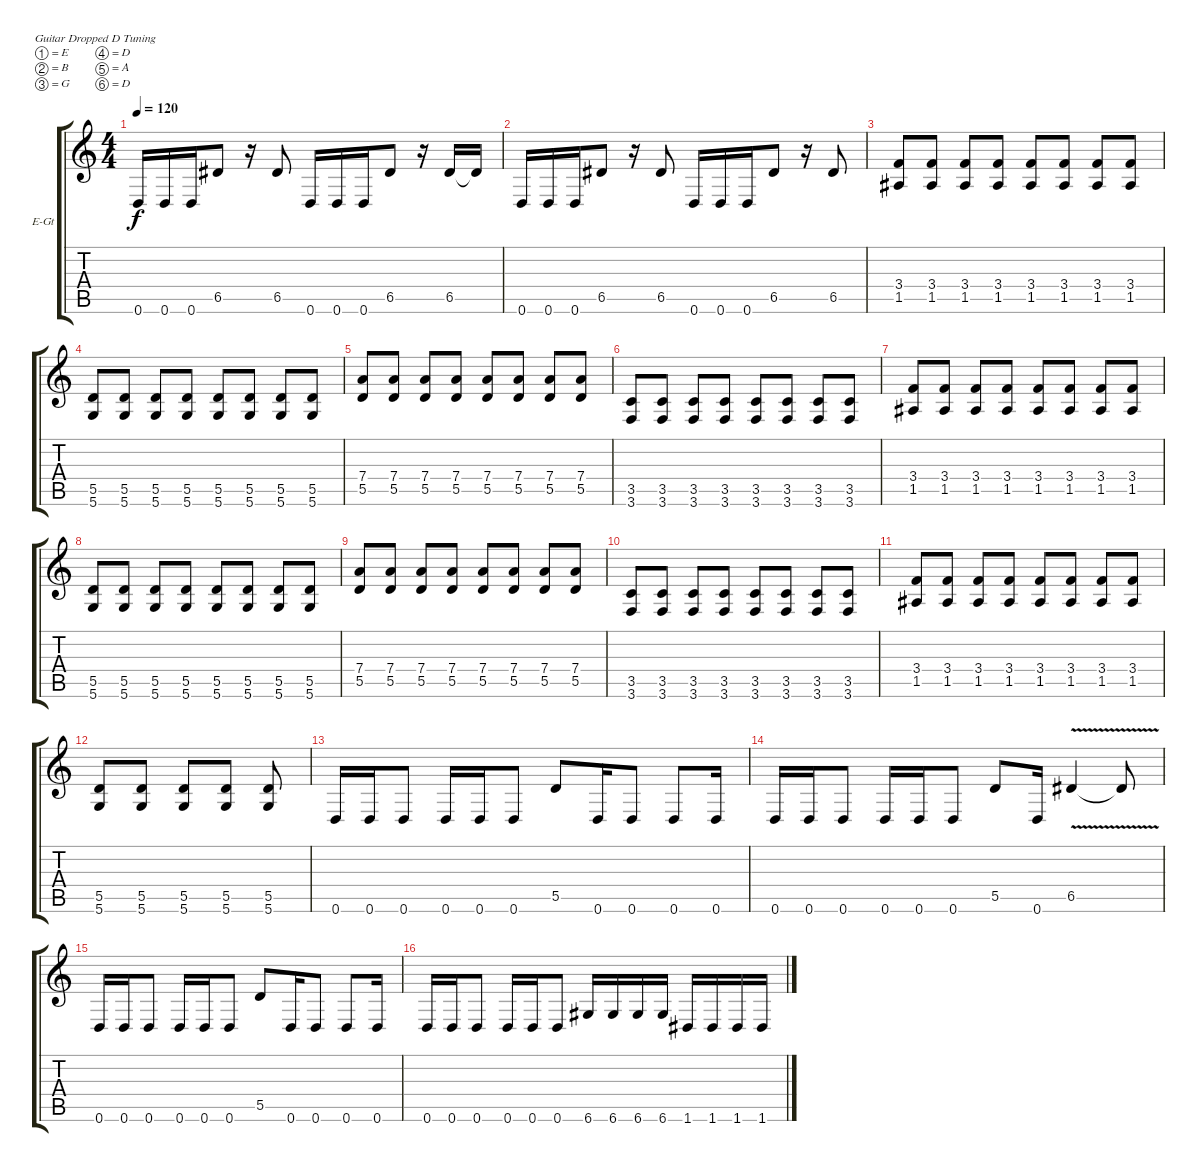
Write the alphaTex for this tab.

\defaultSystemsLayout 4
\bracketExtendMode groupsimilarinstruments
\firstSystemTrackNameOrientation horizontal
\otherSystemsTrackNameOrientation horizontal
\track ("Electric Guitar" "E-Gt") {instrument distortionguitar}
\staff {score tabs}
\tuning (E4 B3 G3 D3 A2 D2)
\ts (4 4)
\tempo 120
\clef g2
\ks c
0.6.16{dy f} 0.6.16 0.6.16 6.5.8 r.16 6.5.8 0.6.16 0.6.16 0.6.16 6.5.8 r.16 6.5.16 6.5{t}.16 |
0.6.16 0.6.16 0.6.16 6.5.8 r.16 6.5.8 0.6.16 0.6.16 0.6.16 6.5.8 r.16 6.5.8 |
(1.5 3.4).8 (1.5 3.4).8 (1.5 3.4).8 (1.5 3.4).8 (1.5 3.4).8 (1.5 3.4).8 (1.5 3.4).8 (1.5 3.4).8 |
(5.5 5.6).8 (5.6 5.5).8 (5.6 5.5).8 (5.6 5.5).8 (5.6 5.5).8 (5.6 5.5).8 (5.6 5.5).8 (5.6 5.5).8 |
(5.5 7.4).8 (5.5 7.4).8 (5.5 7.4).8 (5.5 7.4).8 (5.5 7.4).8 (5.5 7.4).8 (5.5 7.4).8 (5.5 7.4).8 |
(3.5 3.6).8 (3.6 3.5).8 (3.6 3.5).8 (3.6 3.5).8 (3.6 3.5).8 (3.6 3.5).8 (3.6 3.5).8 (3.6 3.5).8 |
(1.5 3.4).8 (1.5 3.4).8 (1.5 3.4).8 (1.5 3.4).8 (1.5 3.4).8 (1.5 3.4).8 (1.5 3.4).8 (1.5 3.4).8 |
(5.5 5.6).8 (5.6 5.5).8 (5.6 5.5).8 (5.6 5.5).8 (5.6 5.5).8 (5.6 5.5).8 (5.6 5.5).8 (5.6 5.5).8 |
(5.5 7.4).8 (5.5 7.4).8 (5.5 7.4).8 (5.5 7.4).8 (5.5 7.4).8 (5.5 7.4).8 (5.5 7.4).8 (5.5 7.4).8 |
(3.5 3.6).8 (3.6 3.5).8 (3.6 3.5).8 (3.6 3.5).8 (3.6 3.5).8 (3.6 3.5).8 (3.6 3.5).8 (3.6 3.5).8 |
(1.5 3.4).8 (1.5 3.4).8 (1.5 3.4).8 (1.5 3.4).8 (1.5 3.4).8 (1.5 3.4).8 (1.5 3.4).8 (1.5 3.4).8 |
(5.5 5.6).8 (5.6 5.5).8 (5.6 5.5).8 (5.6 5.5).8 (5.6 5.5).8 |
0.6.16 0.6.16 0.6.8 0.6.16 0.6.16 0.6.8 5.5.8 0.6.16 0.6.8 0.6.8 0.6.16 |
0.6.16 0.6.16 0.6.8 0.6.16 0.6.16 0.6.8 5.5.8 0.6.16 6.5{v}.4 6.5{v t}.8 |
0.6.16 0.6.16 0.6.8 0.6.16 0.6.16 0.6.8 5.5.8 0.6.16 0.6.8 0.6.8 0.6.16 |
0.6.16 0.6.16 0.6.8 0.6.16 0.6.16 0.6.8 6.6.16 6.6.16 6.6.16 6.6.16 1.6.16 1.6.16 1.6.16 1.6.16
